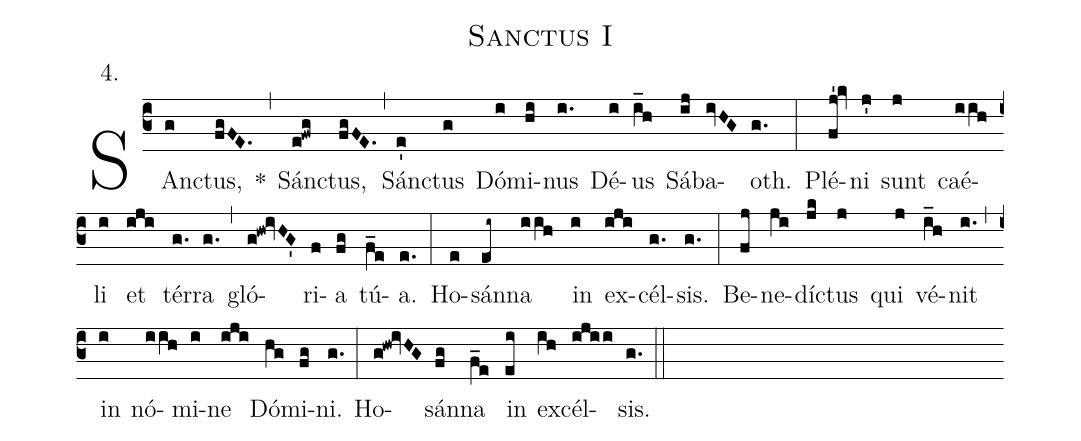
name:Sanctus I;
office-part:sanctus;
mode:4;
annotation:4.;
%%
(c3) SAnc(g)tus,(fgFE.) *(,)
  Sánc(e!fwg)tus,(fgFE.) (,)
  Sánc(e')tus(g) Dó(i)mi(hi)nus(i.) Dé(i)us(i_h) Sá(ij)ba(ivHG)oth.(g.) (:)
Plé(fj'!kv)ni(j') sunt(j) caé(iih)li(i) et(iji) tér(g.)ra(g.) (,)
  gló(g!hw!ivHG')ri(f)a(fg) tú(f_e)a.(e.) (:)
Ho(e)sán(ei~)na(iih) in(i) ex(iji)cél(g.)sis.(g.) (:)
Be(fj)ne(ji)díc(jk)tus(j) qui(j) vé(i_h)nit(i.) (,)
  in(i) nó(iih)mi(i)ne(iji) Dó(hg)mi(fg)ni.(g.) (:)
Ho(g!hw!ivHG)sán(fg)na(f_e) in(ei) ex(ih)cél(ijii)sis.(g.) (::)
